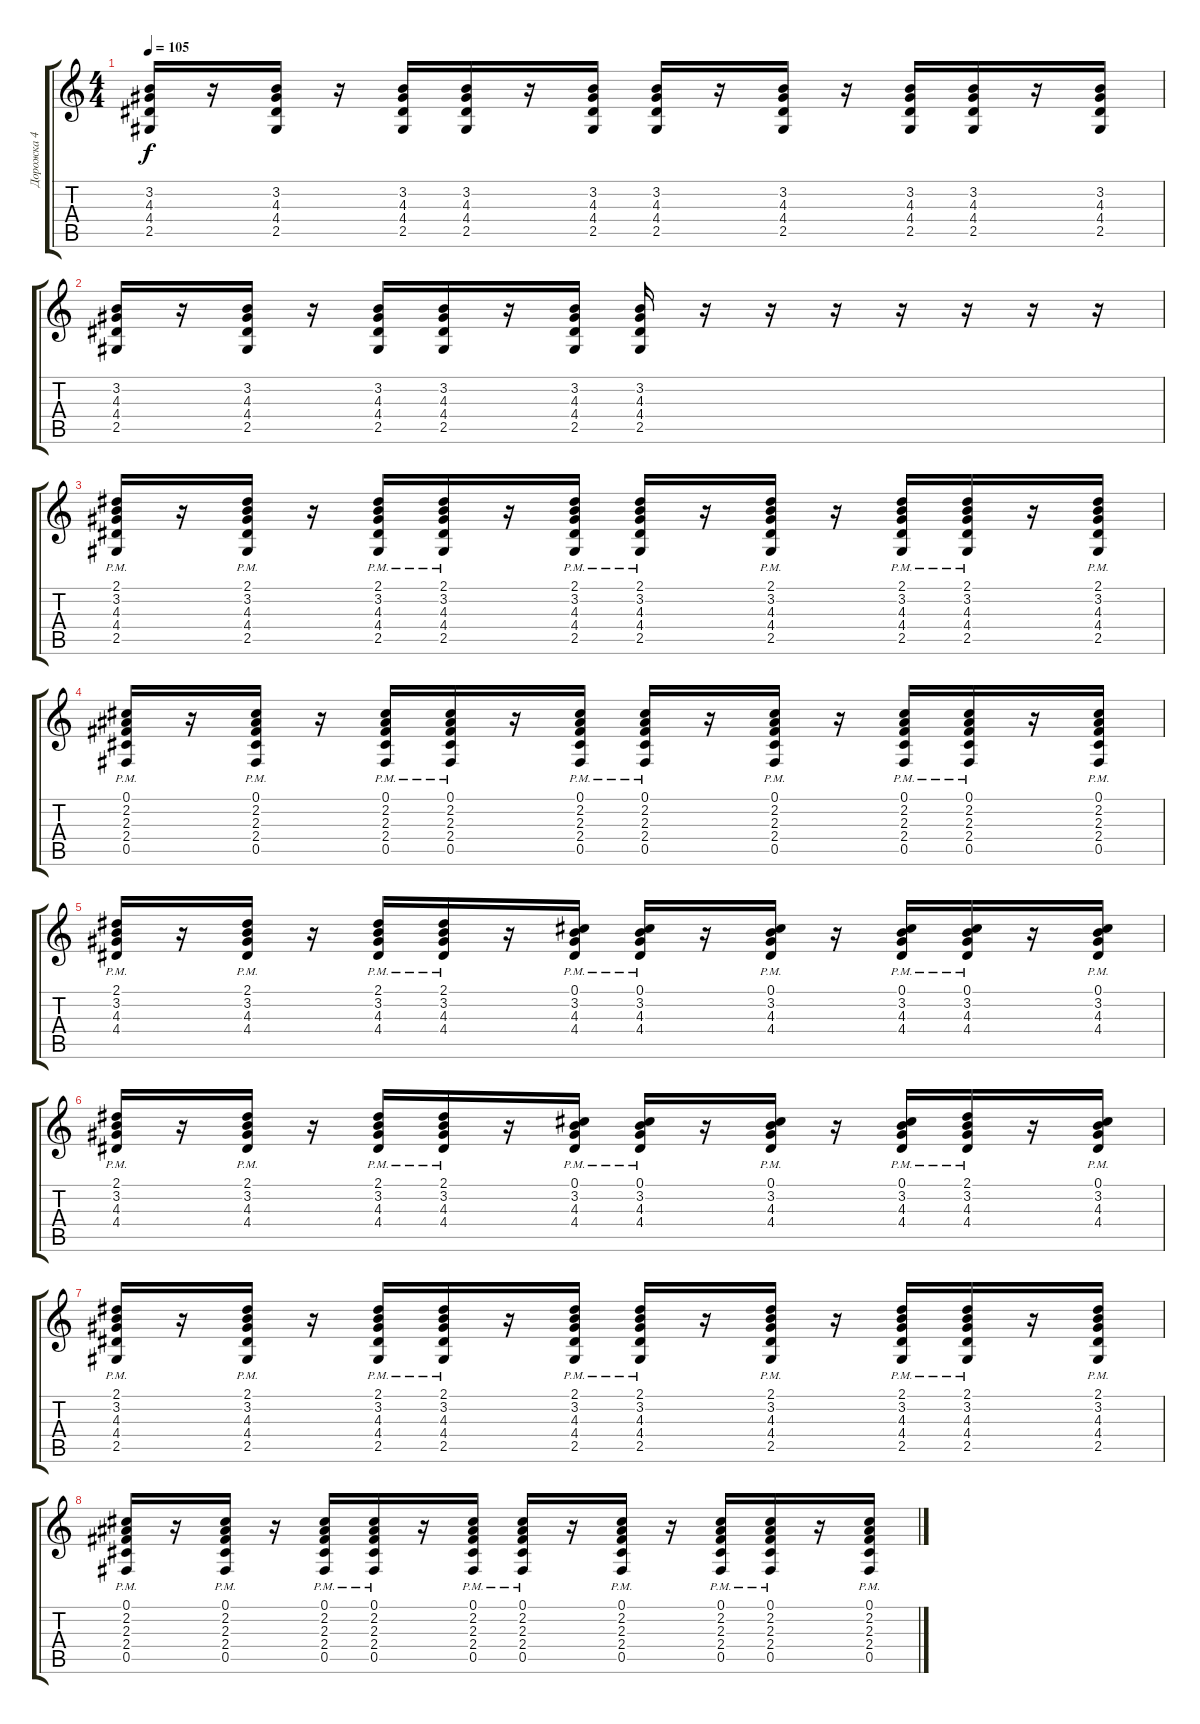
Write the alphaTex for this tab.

\track ("Дорожка 4" "Дорожка 4") {instrument overdrivenguitar}
\staff {score tabs}
\tuning (Db4 Ab3 E3 B2 Gb2 B1) {hide}
\ts (4 4)
\tempo 105
\clef g2
\ks c
(3.2 4.3 4.4 2.5).16{dy f} r.16 (3.2 4.3 4.4 2.5).16 r.16 (3.2 4.3 4.4 2.5).16 (3.2 4.3 4.4 2.5).16 r.16 (3.2 4.3 4.4 2.5).16 (3.2 4.3 4.4 2.5).16 r.16 (3.2 4.3 4.4 2.5).16 r.16 (3.2 4.3 4.4 2.5).16 (3.2 4.3 4.4 2.5).16 r.16 (3.2 4.3 4.4 2.5).16 |
(3.2 4.3 4.4 2.5).16 r.16 (3.2 4.3 4.4 2.5).16 r.16 (3.2 4.3 4.4 2.5).16 (3.2 4.3 4.4 2.5).16 r.16 (3.2 4.3 4.4 2.5).16 (3.2 4.3 4.4 2.5).16 r.16 r.16 r.16 r.16 r.16 r.16 r.16 |
(2.1{pm} 3.2{pm} 4.3{pm} 4.4{pm} 2.5{pm}).16 r.16 (2.1{pm} 3.2{pm} 4.3{pm} 4.4{pm} 2.5{pm}).16 r.16 (2.1{pm} 3.2{pm} 4.3{pm} 4.4{pm} 2.5{pm}).16 (2.1{pm} 3.2{pm} 4.3{pm} 4.4{pm} 2.5{pm}).16 r.16 (2.1{pm} 3.2{pm} 4.3{pm} 4.4{pm} 2.5{pm}).16 (2.1{pm} 3.2{pm} 4.3{pm} 4.4{pm} 2.5{pm}).16 r.16 (2.1{pm} 3.2{pm} 4.3{pm} 4.4{pm} 2.5{pm}).16 r.16 (2.1{pm} 3.2{pm} 4.3{pm} 4.4{pm} 2.5{pm}).16 (2.1{pm} 3.2{pm} 4.3{pm} 4.4{pm} 2.5{pm}).16 r.16 (2.1{pm} 3.2{pm} 4.3{pm} 4.4{pm} 2.5{pm}).16 |
(0.1{pm} 2.2{pm} 2.3{pm} 2.4{pm} 0.5{pm}).16 r.16 (0.1{pm} 2.2{pm} 2.3{pm} 2.4{pm} 0.5{pm}).16 r.16 (0.1{pm} 2.2{pm} 2.3{pm} 2.4{pm} 0.5{pm}).16 (0.1{pm} 2.2{pm} 2.3{pm} 2.4{pm} 0.5{pm}).16 r.16 (0.1{pm} 2.2{pm} 2.3{pm} 2.4{pm} 0.5{pm}).16 (0.1{pm} 2.2{pm} 2.3{pm} 2.4{pm} 0.5{pm}).16 r.16 (0.1{pm} 2.2{pm} 2.3{pm} 2.4{pm} 0.5{pm}).16 r.16 (0.1{pm} 2.2{pm} 2.3{pm} 2.4{pm} 0.5{pm}).16 (0.1{pm} 2.2{pm} 2.3{pm} 2.4{pm} 0.5{pm}).16 r.16 (0.1{pm} 2.2{pm} 2.3{pm} 2.4{pm} 0.5{pm}).16 |
(2.1{pm} 3.2{pm} 4.3{pm} 4.4{pm}).16 r.16 (2.1{pm} 3.2{pm} 4.3{pm} 4.4{pm}).16 r.16 (2.1{pm} 3.2{pm} 4.3{pm} 4.4{pm}).16 (2.1{pm} 3.2{pm} 4.3{pm} 4.4{pm}).16 r.16 (0.1{pm} 3.2{pm} 4.3{pm} 4.4{pm}).16 (0.1{pm} 3.2{pm} 4.3{pm} 4.4{pm}).16 r.16 (0.1{pm} 3.2{pm} 4.3{pm} 4.4{pm}).16 r.16 (0.1{pm} 3.2{pm} 4.3{pm} 4.4{pm}).16 (0.1{pm} 3.2{pm} 4.3{pm} 4.4{pm}).16 r.16 (0.1{pm} 3.2{pm} 4.3{pm} 4.4{pm}).16 |
(2.1{pm} 3.2{pm} 4.3{pm} 4.4{pm}).16 r.16 (2.1{pm} 3.2{pm} 4.3{pm} 4.4{pm}).16 r.16 (2.1{pm} 3.2{pm} 4.3{pm} 4.4{pm}).16 (2.1{pm} 3.2{pm} 4.3{pm} 4.4{pm}).16 r.16 (0.1{pm} 3.2{pm} 4.3{pm} 4.4{pm}).16 (0.1{pm} 3.2{pm} 4.3{pm} 4.4{pm}).16 r.16 (0.1{pm} 3.2{pm} 4.3{pm} 4.4{pm}).16 r.16 (0.1{pm} 3.2{pm} 4.3{pm} 4.4{pm}).16 (2.1{pm} 3.2{pm} 4.3{pm} 4.4{pm}).16 r.16 (0.1{pm} 3.2{pm} 4.3{pm} 4.4{pm}).16 |
(2.1{pm} 3.2{pm} 4.3{pm} 4.4{pm} 2.5{pm}).16 r.16 (2.1{pm} 3.2{pm} 4.3{pm} 4.4{pm} 2.5{pm}).16 r.16 (2.1{pm} 3.2{pm} 4.3{pm} 4.4{pm} 2.5{pm}).16 (2.1{pm} 3.2{pm} 4.3{pm} 4.4{pm} 2.5{pm}).16 r.16 (2.1{pm} 3.2{pm} 4.3{pm} 4.4{pm} 2.5{pm}).16 (2.1{pm} 3.2{pm} 4.3{pm} 4.4{pm} 2.5{pm}).16 r.16 (2.1{pm} 3.2{pm} 4.3{pm} 4.4{pm} 2.5{pm}).16 r.16 (2.1{pm} 3.2{pm} 4.3{pm} 4.4{pm} 2.5{pm}).16 (2.1{pm} 3.2{pm} 4.3{pm} 4.4{pm} 2.5{pm}).16 r.16 (2.1{pm} 3.2{pm} 4.3{pm} 4.4{pm} 2.5{pm}).16 |
(0.1{pm} 2.2{pm} 2.3{pm} 2.4{pm} 0.5{pm}).16 r.16 (0.1{pm} 2.2{pm} 2.3{pm} 2.4{pm} 0.5{pm}).16 r.16 (0.1{pm} 2.2{pm} 2.3{pm} 2.4{pm} 0.5{pm}).16 (0.1{pm} 2.2{pm} 2.3{pm} 2.4{pm} 0.5{pm}).16 r.16 (0.1{pm} 2.2{pm} 2.3{pm} 2.4{pm} 0.5{pm}).16 (0.1{pm} 2.2{pm} 2.3{pm} 2.4{pm} 0.5{pm}).16 r.16 (0.1{pm} 2.2{pm} 2.3{pm} 2.4{pm} 0.5{pm}).16 r.16 (0.1{pm} 2.2{pm} 2.3{pm} 2.4{pm} 0.5{pm}).16 (0.1{pm} 2.2{pm} 2.3{pm} 2.4{pm} 0.5{pm}).16 r.16 (0.1{pm} 2.2{pm} 2.3{pm} 2.4{pm} 0.5{pm}).16
